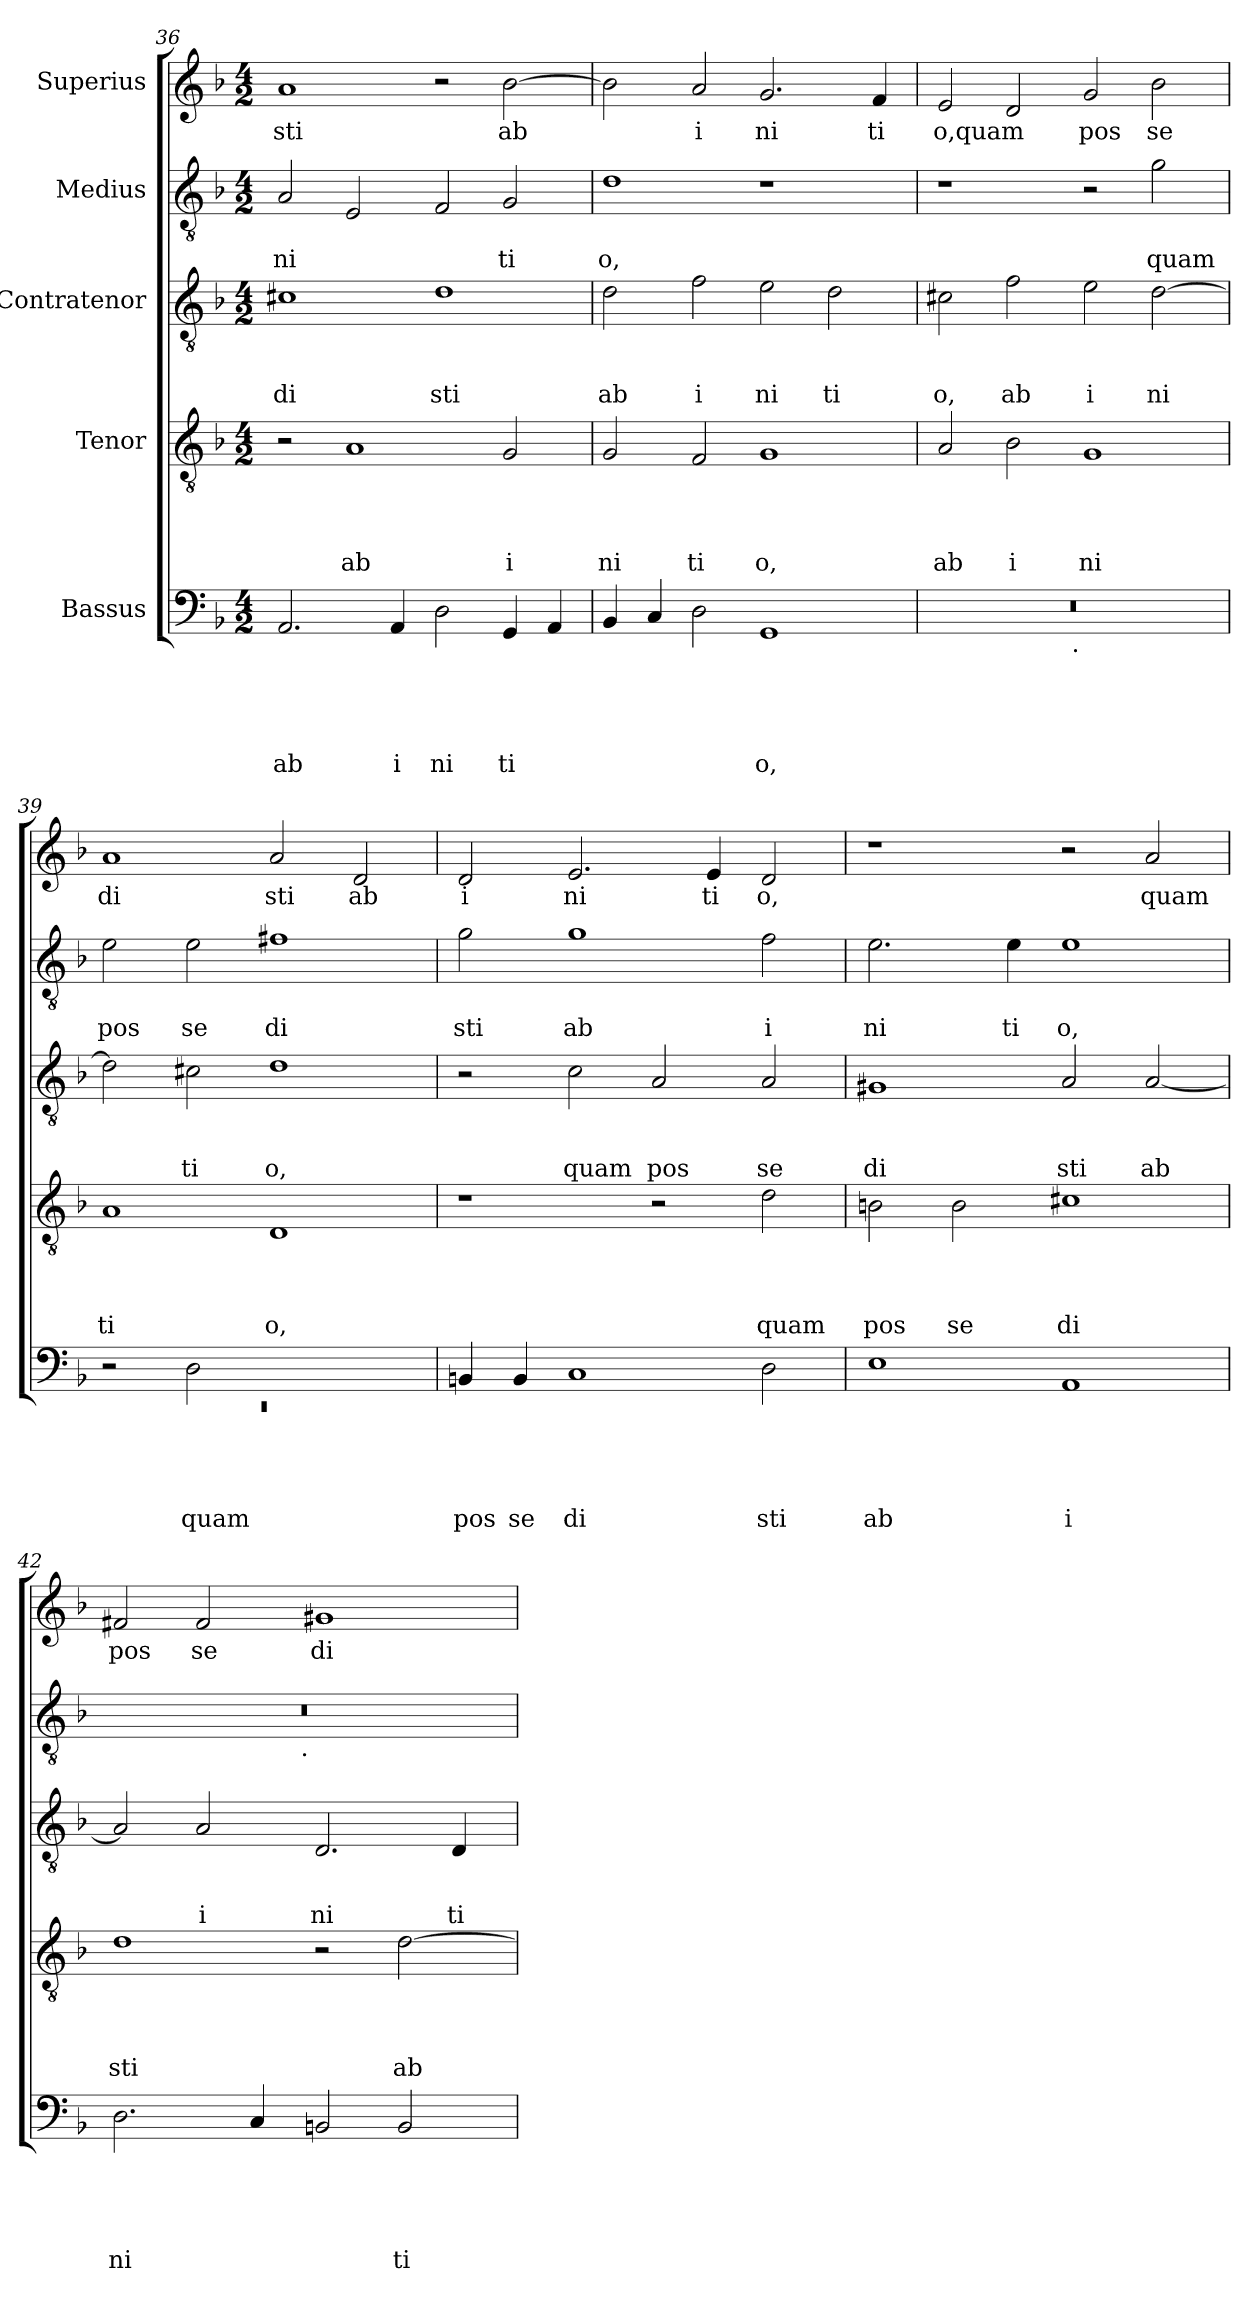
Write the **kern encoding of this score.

**kern	**text	**text	**text	**text	**text	**kern	**text	**text	**text	**text	**kern	**text	**text	**text	**kern	**text	**text	**kern	**text
*part5	*part5	*part5	*part5	*part5	*part5	*part4	*part4	*part4	*part4	*part4	*part3	*part3	*part3	*part3	*part2	*part2	*part2	*part1	*part1
*staff5	*staff5	*staff5	*staff5	*staff5	*staff5	*staff4	*staff4	*staff4	*staff4	*staff4	*staff3	*staff3	*staff3	*staff3	*staff2	*staff2	*staff2	*staff1	*staff1
*I"Bassus	*	*	*	*	*	*I"Tenor	*	*	*	*	*I"Contratenor	*	*	*	*I"Medius	*	*	*I"Superius	*
!!LO:LB:g=z
*clefF4	*	*	*	*	*	*clefGv2	*	*	*	*	*clefGv2	*	*	*	*clefGv2	*	*	*clefG2	*
*k[b-]	*	*	*	*	*	*k[b-]	*	*	*	*	*k[b-]	*	*	*	*k[b-]	*	*	*k[b-]	*
*F:	*	*	*	*	*	*F:	*	*	*	*	*F:	*	*	*	*F:	*	*	*F:	*
*M4/2	*	*	*	*	*	*M4/2	*	*	*	*	*M4/2	*	*	*	*M4/2	*	*	*M4/2	*
=36	=36	=36	=36	=36	=36	=36	=36	=36	=36	=36	=36	=36	=36	=36	=36	=36	=36	=36	=36
!	!	!	!	!	!LO:LY:b	!	!	!	!	!	!	!	!	!LO:LY:b	!	!	!LO:LY:b	!	!LO:LY:b
2.AA/	.	.	.	.	ab	2r	.	.	.	.	1c#X	.	.	di	2A/	.	-ni	1a	sti
!	!	!	!	!	!	!	!	!	!	!LO:LY:b	!	!	!	!	!	!	!	!	!
.	.	.	.	.	.	1A	.	.	.	ab	.	.	.	.	2E/	.	.	.	.
!	!	!	!	!	!LO:LY:b	!	!	!	!	!	!	!	!	!	!	!	!	!	!
4AA/	.	.	.	.	i	.	.	.	.	.	.	.	.	.	.	.	.	.	.
!	!	!	!	!	!LO:LY:b	!	!	!	!	!	!	!	!	!LO:LY:b	!	!	!	!	!
2D\	.	.	.	.	ni	.	.	.	.	.	1d	.	.	sti	2F/	.	.	2r	.
!	!	!	!	!	!LO:LY:b	!	!	!	!	!LO:LY:b	!	!	!	!	!	!	!LO:LY:b	!	!LO:LY:b
4GG/	.	.	.	.	ti	2G/	.	.	.	i	.	.	.	.	2G/	.	ti	[>2b-\	ab
4AA/	.	.	.	.	.	.	.	.	.	.	.	.	.	.	.	.	.	.	.
=37	=37	=37	=37	=37	=37	=37	=37	=37	=37	=37	=37	=37	=37	=37	=37	=37	=37	=37	=37
!	!	!	!	!	!	!	!	!	!	!LO:LY:b	!	!	!	!LO:LY:b	!	!	!LO:LY:b	!	!
4BB-/	.	.	.	.	.	2G/	.	.	.	ni	2d\	.	.	ab	1d	.	o,	2b-\]	.
4C/	.	.	.	.	.	.	.	.	.	.	.	.	.	.	.	.	.	.	.
!	!	!	!	!	!	!	!	!	!	!LO:LY:b	!	!	!	!LO:LY:b	!	!	!	!	!LO:LY:b
2D\	.	.	.	.	.	2F/	.	.	.	ti	2f\	.	.	i	.	.	.	2a/	i
!	!	!	!	!	!LO:LY:b	!	!	!	!	!LO:LY:b	!	!	!	!LO:LY:b	!	!	!	!	!LO:LY:b
1GG	.	.	.	.	o,	1G	.	.	.	o,	2e\	.	.	ni	1r	.	.	2.g/	ni
!	!	!	!	!	!	!	!	!	!	!	!	!	!	!LO:LY:b	!	!	!	!	!
.	.	.	.	.	.	.	.	.	.	.	2d\	.	.	ti	.	.	.	.	.
!	!	!	!	!	!	!	!	!	!	!	!	!	!	!	!	!	!	!	!LO:LY:b
.	.	.	.	.	.	.	.	.	.	.	.	.	.	.	.	.	.	4f/	ti
=38	=38	=38	=38	=38	=38	=38	=38	=38	=38	=38	=38	=38	=38	=38	=38	=38	=38	=38	=38
!	!	!	!	!	!	!	!	!	!	!LO:LY:b	!	!	!	!LO:LY:b	!	!	!	!	!LO:LY:b
*^	*	*	*	*	*	*	*	*	*	*	*	*	*	*	*	*	*	*	*
0r	2ryy	.	.	.	.	.	2A/	.	.	.	ab	2c#X\	.	.	o,	1r	.	.	2e/	o,quam
!	!	!	!	!	!	!	!	!	!	!	!LO:LY:b	!	!	!	!LO:LY:b	!	!	!	!	!
.	4...ryy	.	.	.	.	.	2B-\	.	.	.	i	2f\	.	.	ab	.	.	.	2d/	.
!	!LO:TX:b:t=.	!	!	!	!	!	!	!	!	!	!	!	!	!	!	!	!	!	!	!
.	1ryy	.	.	.	.	.	.	.	.	.	.	.	.	.	.	.	.	.	.	.
!	!	!	!	!	!	!	!	!	!	!	!LO:LY:b	!	!	!	!LO:LY:b	!	!	!	!	!LO:LY:b
.	.	.	.	.	.	.	1G	.	.	.	ni	2e\	.	.	i	2r	.	.	2g/	pos
!	!	!	!	!	!	!	!	!	!	!	!	!	!	!	!LO:LY:b	!	!	!LO:LY:b	!	!LO:LY:b
.	.	.	.	.	.	.	.	.	.	.	.	[>2d\	.	.	ni	2g\	.	quam	2b-\	se
.	32ryy	.	.	.	.	.	.	.	.	.	.	.	.	.	.	.	.	.	.	.
=39	=39	=39	=39	=39	=39	=39	=39	=39	=39	=39	=39	=39	=39	=39	=39	=39	=39	=39	=39	=39
!	!LO:N:vis=1	!	!	!	!	!	!	!	!	!	!LO:LY:b	!	!	!	!	!	!	!LO:LY:b	!	!LO:LY:b
*	*^	*	*	*	*	*	*	*	*	*	*	*	*	*	*	*	*	*	*	*
0ryy	0rEE	2r	.	.	.	.	.	1A	.	.	.	ti	2d\]	.	.	.	2e\	.	pos	1a	di
!	!	!	!	!	!	!	!LO:LY:b	!	!	!	!	!	!	!	!	!LO:LY:b	!	!	!LO:LY:b	!	!
.	.	2D\	.	.	.	.	quam	.	.	.	.	.	2c#X\	.	.	ti	2e\	.	se	.	.
!	!	!	!	!	!	!	!	!	!	!	!	!LO:LY:b	!	!	!	!LO:LY:b	!	!	!LO:LY:b	!	!LO:LY:b
.	.	1ryy	.	.	.	.	.	1D	.	.	.	o,	1d	.	.	o,	1f#X	.	di	2a/	sti
!	!	!	!	!	!	!	!	!	!	!	!	!	!	!	!	!	!	!	!	!	!LO:LY:b
.	.	.	.	.	.	.	.	.	.	.	.	.	.	.	.	.	.	.	.	2d/	ab
*v	*v	*v	*	*	*	*	*	*	*	*	*	*	*	*	*	*	*	*	*	*	*
=40	=40	=40	=40	=40	=40	=40	=40	=40	=40	=40	=40	=40	=40	=40	=40	=40	=40	=40	=40
!	!	!	!	!	!LO:LY:b	!	!	!	!	!	!	!	!	!	!	!	!LO:LY:b	!	!LO:LY:b
4BBn/	.	.	.	.	pos	1r	.	.	.	.	2r	.	.	.	2g\	.	sti	2d/	i
!	!	!	!	!	!LO:LY:b	!	!	!	!	!	!	!	!	!	!	!	!	!	!
4BB/	.	.	.	.	se	.	.	.	.	.	.	.	.	.	.	.	.	.	.
!	!	!	!	!	!LO:LY:b	!	!	!	!	!	!	!	!	!LO:LY:b	!	!	!LO:LY:b	!	!LO:LY:b
1C	.	.	.	.	di	.	.	.	.	.	2c\	.	.	quam	1g	.	ab	2.e/	ni
!	!	!	!	!	!	!	!	!	!	!	!	!	!	!LO:LY:b	!	!	!	!	!
.	.	.	.	.	.	2r	.	.	.	.	2A/	.	.	pos	.	.	.	.	.
!	!	!	!	!	!	!	!	!	!	!	!	!	!	!	!	!	!	!	!LO:LY:b
.	.	.	.	.	.	.	.	.	.	.	.	.	.	.	.	.	.	4e/	ti
!	!	!	!	!	!LO:LY:b	!	!	!	!	!LO:LY:b	!	!	!	!LO:LY:b	!	!	!LO:LY:b	!	!LO:LY:b
2D\	.	.	.	.	sti	2d\	.	.	.	quam	2A/	.	.	se	2f\	.	i	2d/	o,
=41	=41	=41	=41	=41	=41	=41	=41	=41	=41	=41	=41	=41	=41	=41	=41	=41	=41	=41	=41
!	!	!	!	!	!LO:LY:b	!	!	!	!	!LO:LY:b	!	!	!	!LO:LY:b	!	!	!LO:LY:b	!	!
1E	.	.	.	.	ab	2Bn\	.	.	.	pos	1G#X	.	.	di	2.e\	.	ni	1r	.
!	!	!	!	!	!	!	!	!	!	!LO:LY:b	!	!	!	!	!	!	!	!	!
.	.	.	.	.	.	2B\	.	.	.	se	.	.	.	.	.	.	.	.	.
!	!	!	!	!	!	!	!	!	!	!	!	!	!	!	!	!	!LO:LY:b	!	!
.	.	.	.	.	.	.	.	.	.	.	.	.	.	.	4e\	.	ti	.	.
!	!	!	!	!	!LO:LY:b	!	!	!	!	!LO:LY:b	!	!	!	!LO:LY:b	!	!	!LO:LY:b	!	!
1AA	.	.	.	.	i	1c#X	.	.	.	di	2A/	.	.	sti	1e	.	o,	2r	.
!	!	!	!	!	!	!	!	!	!	!	!	!	!	!LO:LY:b	!	!	!	!	!LO:LY:b
.	.	.	.	.	.	.	.	.	.	.	[<2A/	.	.	ab	.	.	.	2a/	quam
=42	=42	=42	=42	=42	=42	=42	=42	=42	=42	=42	=42	=42	=42	=42	=42	=42	=42	=42	=42
!	!	!	!	!	!LO:LY:b	!	!	!	!	!LO:LY:b	!	!	!	!	!	!	!	!	!LO:LY:b
*	*	*	*	*	*	*	*	*	*	*	*	*	*	*	*^	*	*	*	*
2.D\	.	.	.	.	ni	1d	.	.	.	sti	2A/]	.	.	.	0r	2ryy	.	.	2f#X/	pos
!	!	!	!	!	!	!	!	!	!	!	!	!	!	!LO:LY:b	!	!	!	!	!	!LO:LY:b
.	.	.	.	.	.	.	.	.	.	.	2A/	.	.	i	.	4...ryy	.	.	2f#/	se
4C/	.	.	.	.	.	.	.	.	.	.	.	.	.	.	.	.	.	.	.	.
!	!	!	!	!	!	!	!	!	!	!	!	!	!	!	!	!LO:TX:b:t=.	!	!	!	!
.	.	.	.	.	.	.	.	.	.	.	.	.	.	.	.	1ryy	.	.	.	.
!	!	!	!	!	!	!	!	!	!	!	!	!	!	!LO:LY:b	!	!	!	!	!	!LO:LY:b
2BBn/	.	.	.	.	.	2r	.	.	.	.	2.D/	.	.	ni	.	.	.	.	1g#X	di
!	!	!	!	!	!LO:LY:b	!	!	!	!	!LO:LY:b	!	!	!	!	!	!	!	!	!	!
2BB/	.	.	.	.	ti	[>2d\	.	.	.	ab	.	.	.	.	.	.	.	.	.	.
!	!	!	!	!	!	!	!	!	!	!	!	!	!	!LO:LY:b	!	!	!	!	!	!
.	.	.	.	.	.	.	.	.	.	.	4D/	.	.	ti	.	.	.	.	.	.
.	.	.	.	.	.	.	.	.	.	.	.	.	.	.	.	32ryy	.	.	.	.
*	*	*	*	*	*	*	*	*	*	*	*	*	*	*	*v	*v	*	*	*	*
=	=	=	=	=	=	=	=	=	=	=	=	=	=	=	=	=	=	=	=
*-	*-	*-	*-	*-	*-	*-	*-	*-	*-	*-	*-	*-	*-	*-	*-	*-	*-	*-	*-
